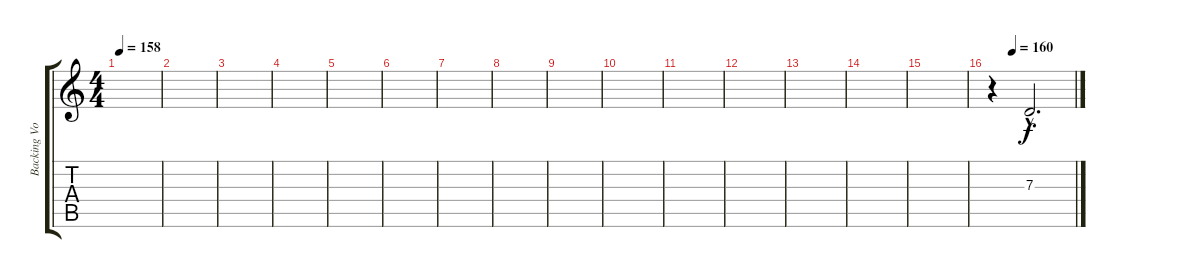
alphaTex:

\track ("Backing Vocals" "Backing Vo") {instrument choiraahs}
\staff {score tabs}
\tuning (E4 B3 G3 D3 A2 E2) {hide}
\ts (4 4)
\tempo 158
\clef g2
\ks c
|
|
|
|
|
|
|
|
|
|
|
|
|
|
|
\tempo (160 0.25)
r.4{instrument choiraahs} 7.3{hac}.2{d}
